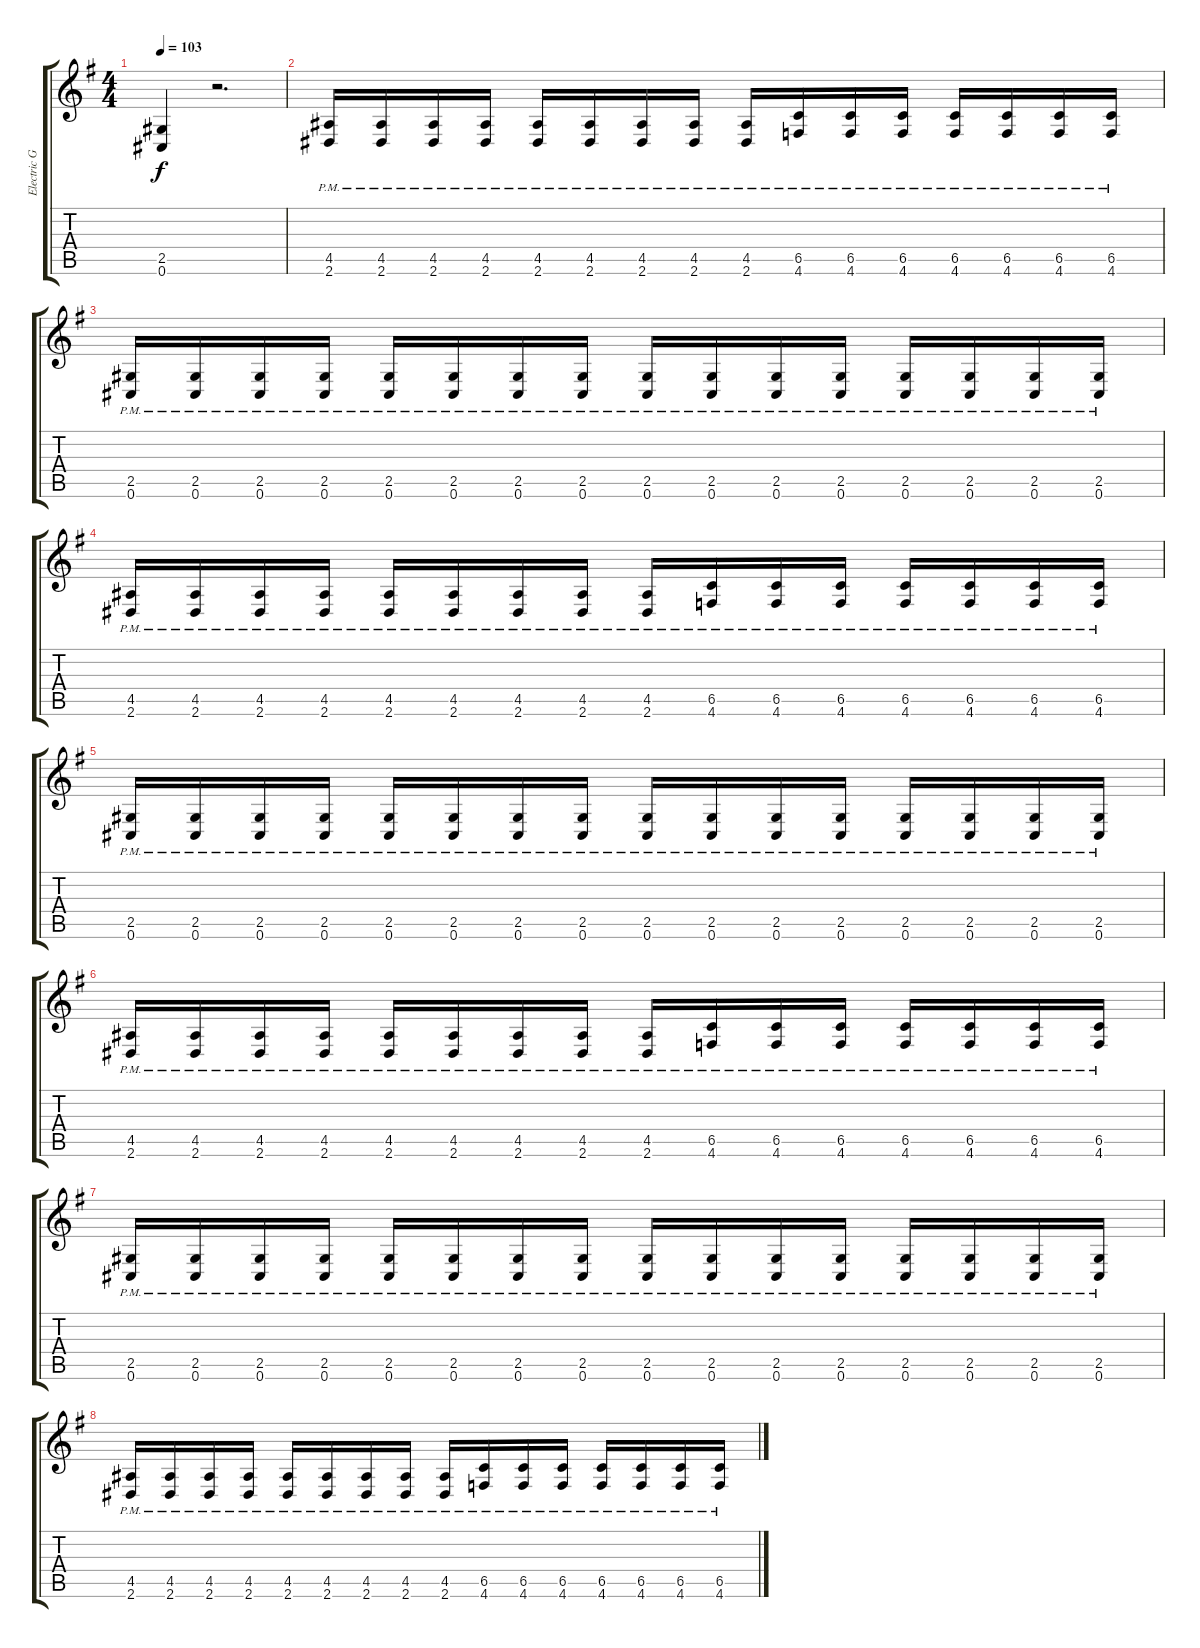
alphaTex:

\track ("Electric Guitar 1" "Electric G") {instrument distortionguitar}
\staff {score tabs}
\tuning (Db4 Ab3 E3 B2 Gb2 Db2) {hide}
\ts (4 4)
\tempo 103
\clef g2
\ks eminor
(2.5 0.6).4{dy f} r.2{d} |
(4.5{pm} 2.6{pm}).16 (4.5{pm} 2.6{pm}).16 (4.5{pm} 2.6{pm}).16 (4.5{pm} 2.6{pm}).16 (4.5{pm} 2.6{pm}).16 (4.5{pm} 2.6{pm}).16 (4.5{pm} 2.6{pm}).16 (4.5{pm} 2.6{pm}).16 (4.5{pm} 2.6{pm}).16 (6.5{pm} 4.6{pm}).16 (6.5{pm} 4.6{pm}).16 (6.5{pm} 4.6{pm}).16 (6.5{pm} 4.6{pm}).16 (6.5{pm} 4.6{pm}).16 (6.5{pm} 4.6{pm}).16 (6.5{pm} 4.6{pm}).16 |
(2.5{pm} 0.6{pm}).16 (2.5{pm} 0.6{pm}).16 (2.5{pm} 0.6{pm}).16 (2.5{pm} 0.6{pm}).16 (2.5{pm} 0.6{pm}).16 (2.5{pm} 0.6{pm}).16 (2.5{pm} 0.6{pm}).16 (2.5{pm} 0.6{pm}).16 (2.5{pm} 0.6{pm}).16 (2.5{pm} 0.6{pm}).16 (2.5{pm} 0.6{pm}).16 (2.5{pm} 0.6{pm}).16 (2.5{pm} 0.6{pm}).16 (2.5{pm} 0.6{pm}).16 (2.5{pm} 0.6{pm}).16 (2.5{pm} 0.6{pm}).16 |
(4.5{pm} 2.6{pm}).16 (4.5{pm} 2.6{pm}).16 (4.5{pm} 2.6{pm}).16 (4.5{pm} 2.6{pm}).16 (4.5{pm} 2.6{pm}).16 (4.5{pm} 2.6{pm}).16 (4.5{pm} 2.6{pm}).16 (4.5{pm} 2.6{pm}).16 (4.5{pm} 2.6{pm}).16 (6.5{pm} 4.6{pm}).16 (6.5{pm} 4.6{pm}).16 (6.5{pm} 4.6{pm}).16 (6.5{pm} 4.6{pm}).16 (6.5{pm} 4.6{pm}).16 (6.5{pm} 4.6{pm}).16 (6.5{pm} 4.6{pm}).16 |
(2.5{pm} 0.6{pm}).16 (2.5{pm} 0.6{pm}).16 (2.5{pm} 0.6{pm}).16 (2.5{pm} 0.6{pm}).16 (2.5{pm} 0.6{pm}).16 (2.5{pm} 0.6{pm}).16 (2.5{pm} 0.6{pm}).16 (2.5{pm} 0.6{pm}).16 (2.5{pm} 0.6{pm}).16 (2.5{pm} 0.6{pm}).16 (2.5{pm} 0.6{pm}).16 (2.5{pm} 0.6{pm}).16 (2.5{pm} 0.6{pm}).16 (2.5{pm} 0.6{pm}).16 (2.5{pm} 0.6{pm}).16 (2.5{pm} 0.6{pm}).16 |
(4.5{pm} 2.6{pm}).16 (4.5{pm} 2.6{pm}).16 (4.5{pm} 2.6{pm}).16 (4.5{pm} 2.6{pm}).16 (4.5{pm} 2.6{pm}).16 (4.5{pm} 2.6{pm}).16 (4.5{pm} 2.6{pm}).16 (4.5{pm} 2.6{pm}).16 (4.5{pm} 2.6{pm}).16 (6.5{pm} 4.6{pm}).16 (6.5{pm} 4.6{pm}).16 (6.5{pm} 4.6{pm}).16 (6.5{pm} 4.6{pm}).16 (6.5{pm} 4.6{pm}).16 (6.5{pm} 4.6{pm}).16 (6.5{pm} 4.6{pm}).16 |
(2.5{pm} 0.6{pm}).16 (2.5{pm} 0.6{pm}).16 (2.5{pm} 0.6{pm}).16 (2.5{pm} 0.6{pm}).16 (2.5{pm} 0.6{pm}).16 (2.5{pm} 0.6{pm}).16 (2.5{pm} 0.6{pm}).16 (2.5{pm} 0.6{pm}).16 (2.5{pm} 0.6{pm}).16 (2.5{pm} 0.6{pm}).16 (2.5{pm} 0.6{pm}).16 (2.5{pm} 0.6{pm}).16 (2.5{pm} 0.6{pm}).16 (2.5{pm} 0.6{pm}).16 (2.5{pm} 0.6{pm}).16 (2.5{pm} 0.6{pm}).16 |
(4.5{pm} 2.6{pm}).16 (4.5{pm} 2.6{pm}).16 (4.5{pm} 2.6{pm}).16 (4.5{pm} 2.6{pm}).16 (4.5{pm} 2.6{pm}).16 (4.5{pm} 2.6{pm}).16 (4.5{pm} 2.6{pm}).16 (4.5{pm} 2.6{pm}).16 (4.5{pm} 2.6{pm}).16 (6.5{pm} 4.6{pm}).16 (6.5{pm} 4.6{pm}).16 (6.5{pm} 4.6{pm}).16 (6.5{pm} 4.6{pm}).16 (6.5{pm} 4.6{pm}).16 (6.5{pm} 4.6{pm}).16 (6.5{pm} 4.6{pm}).16
